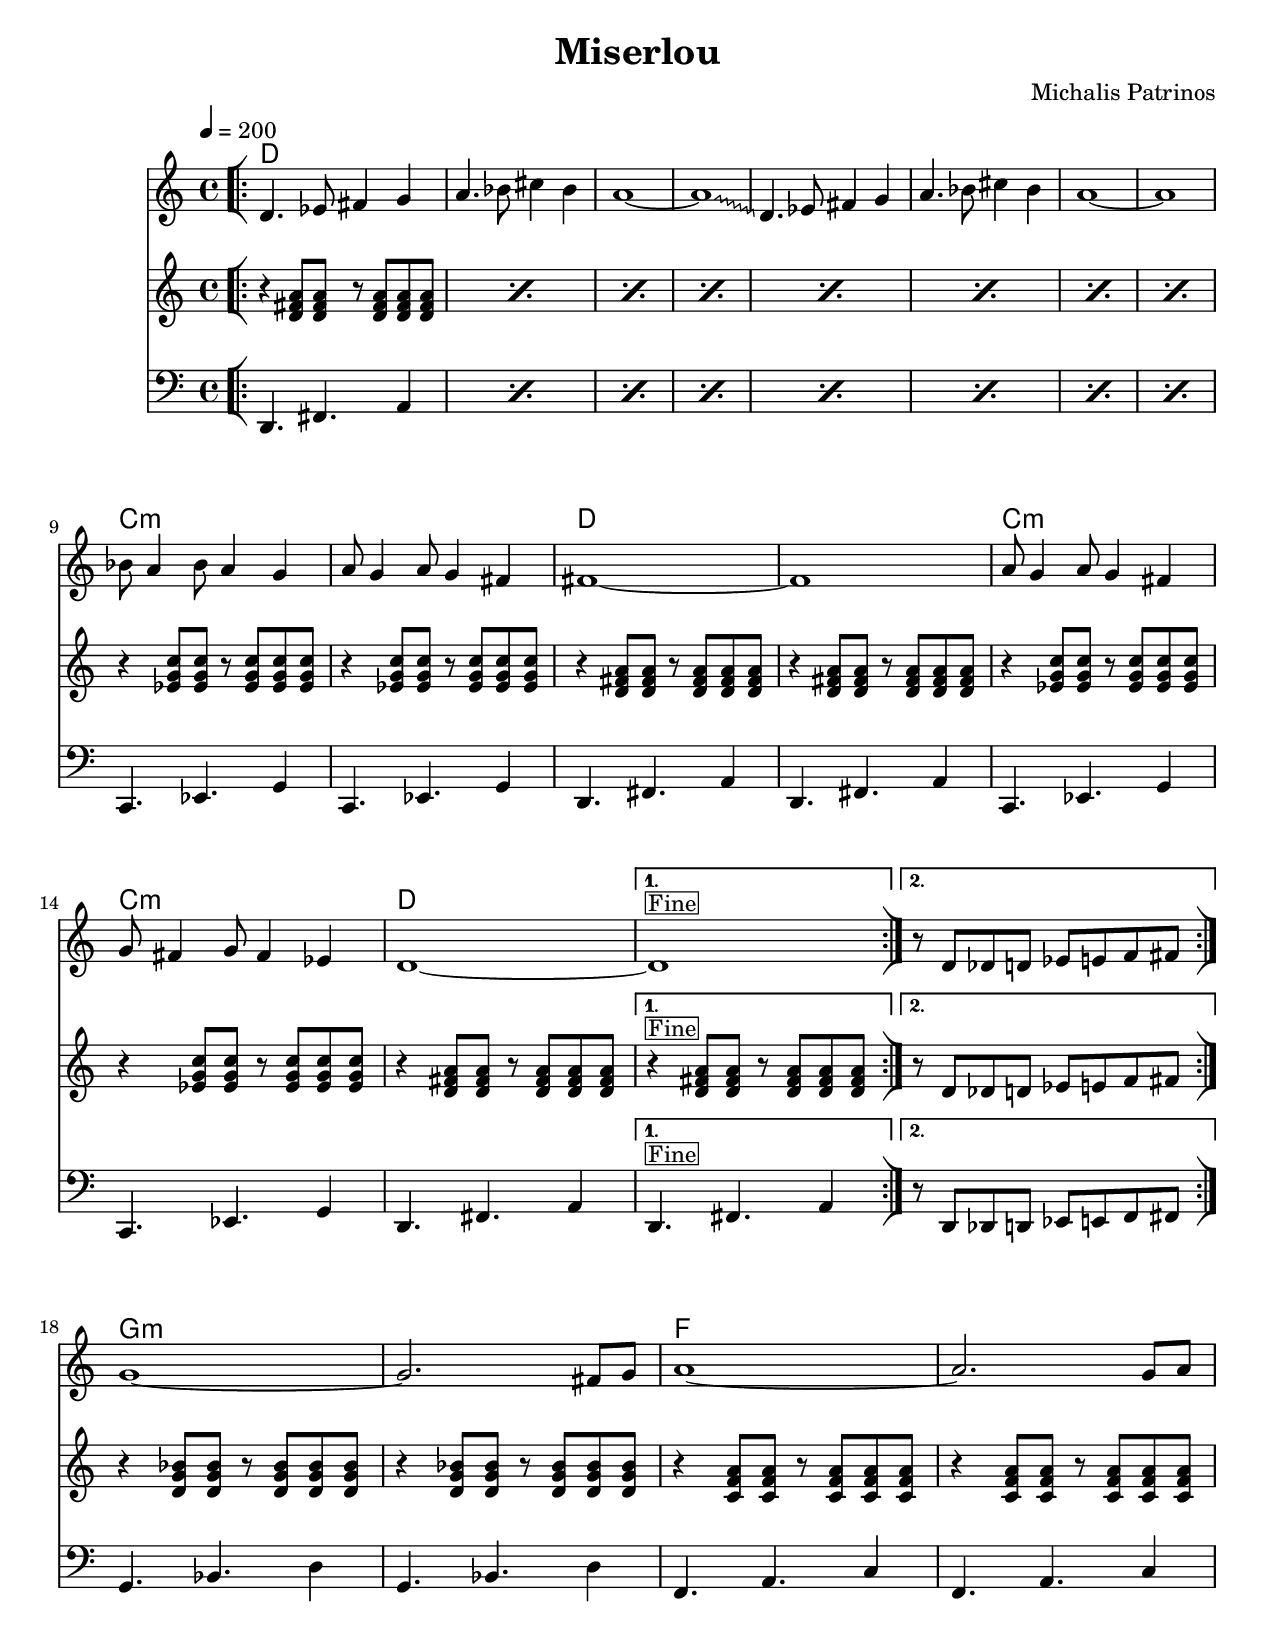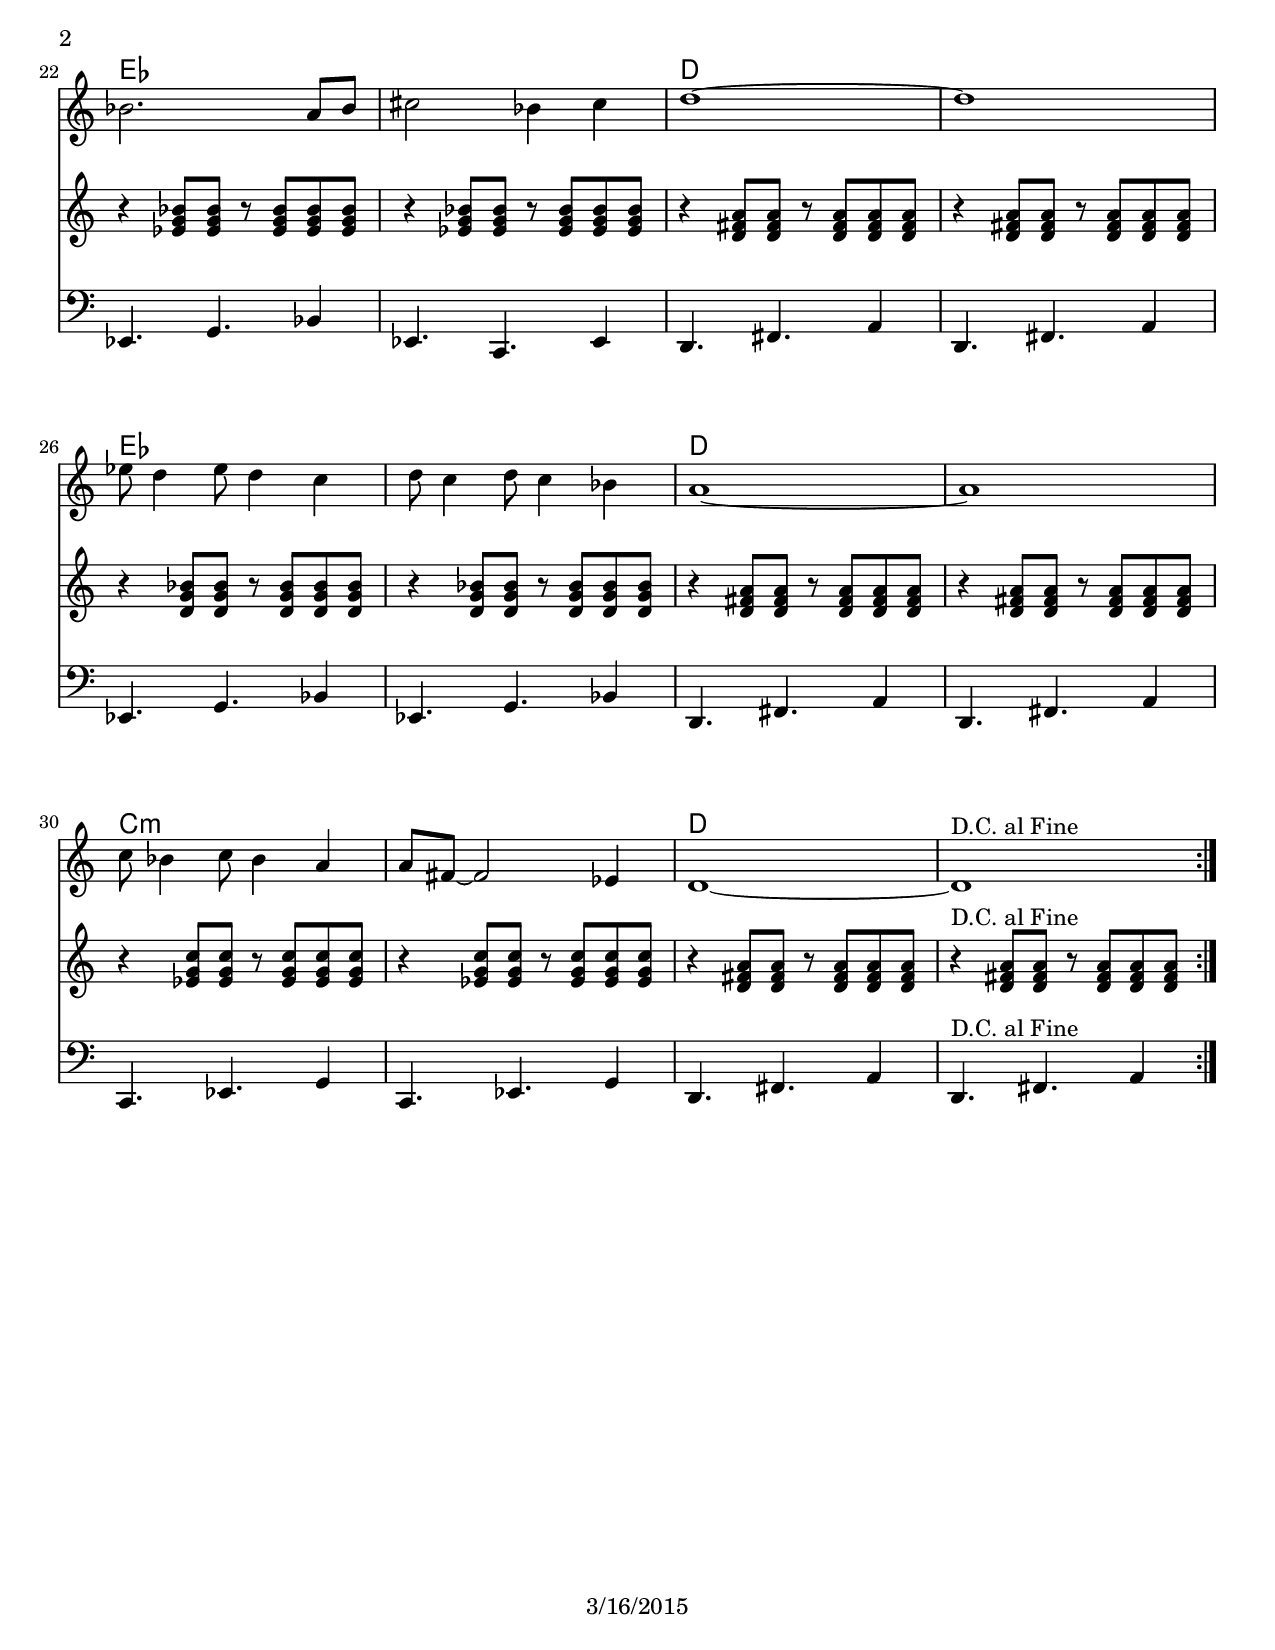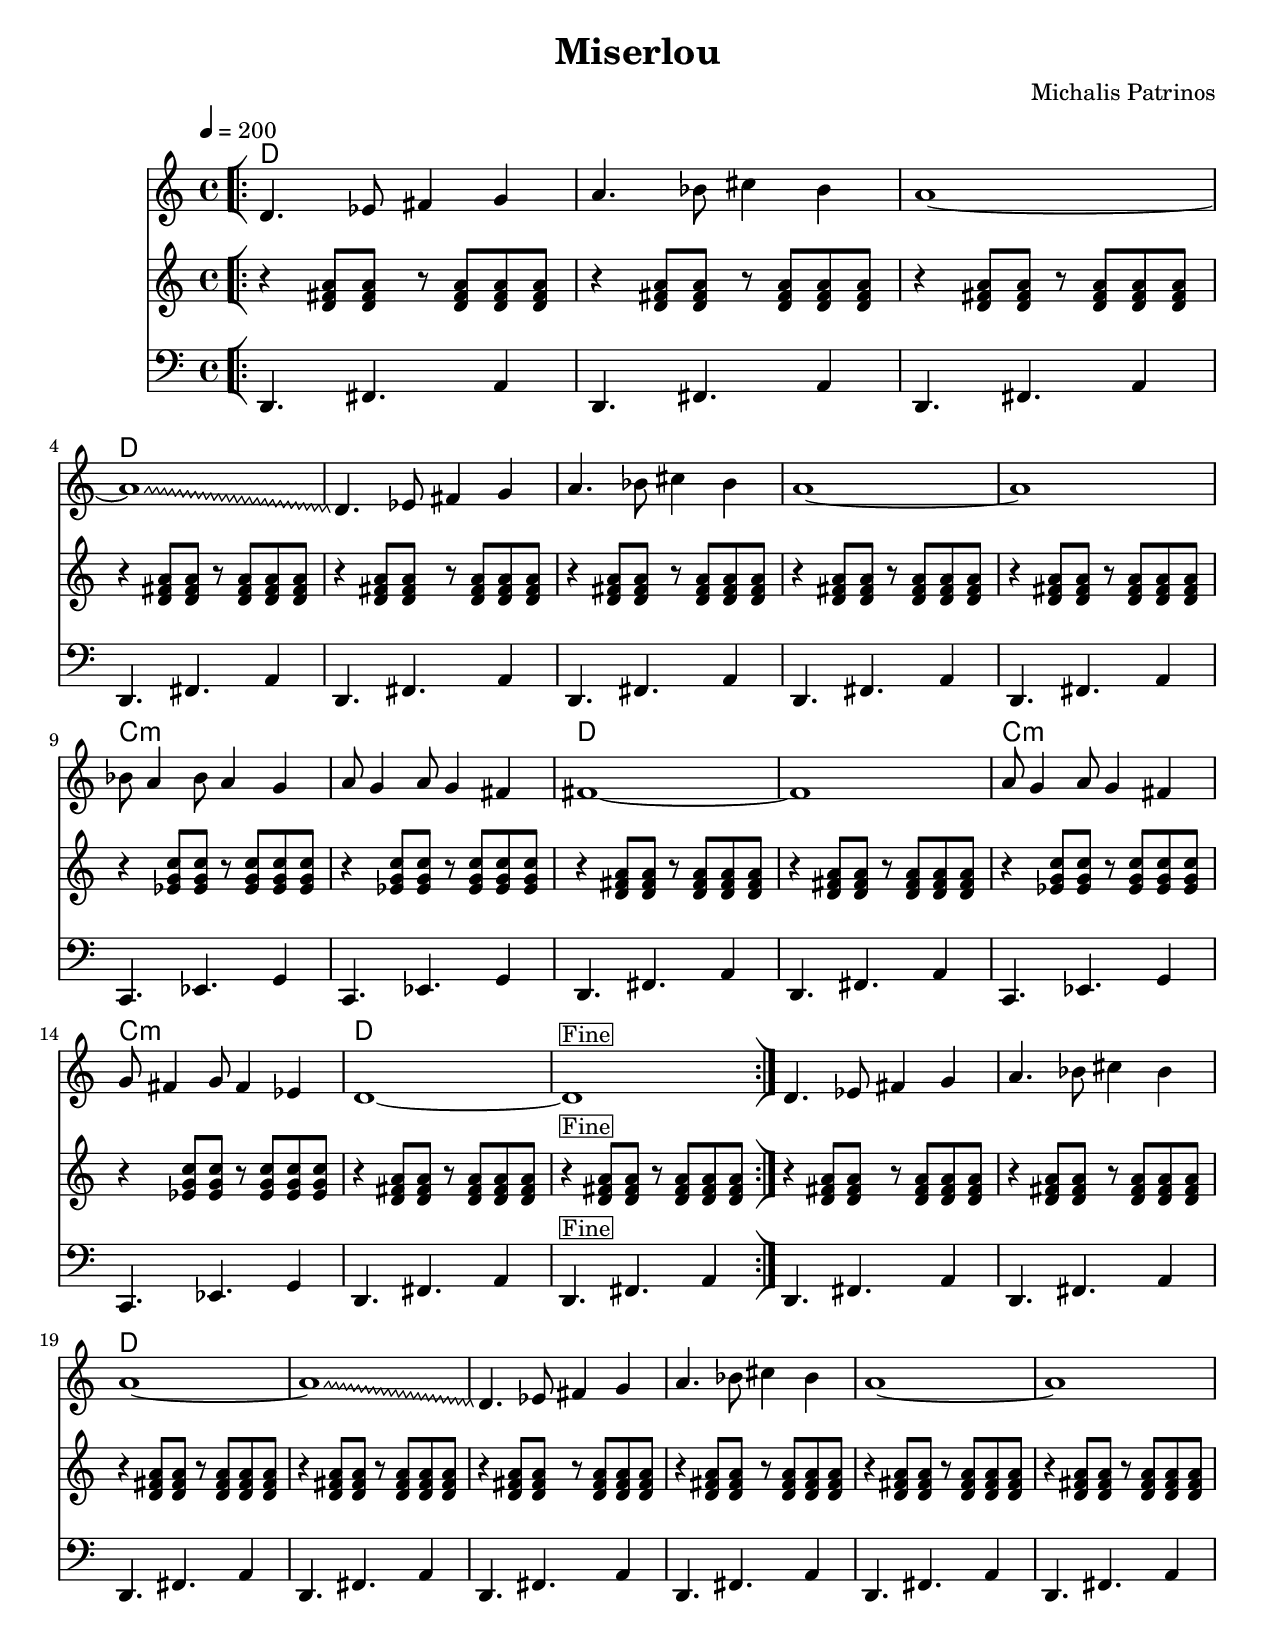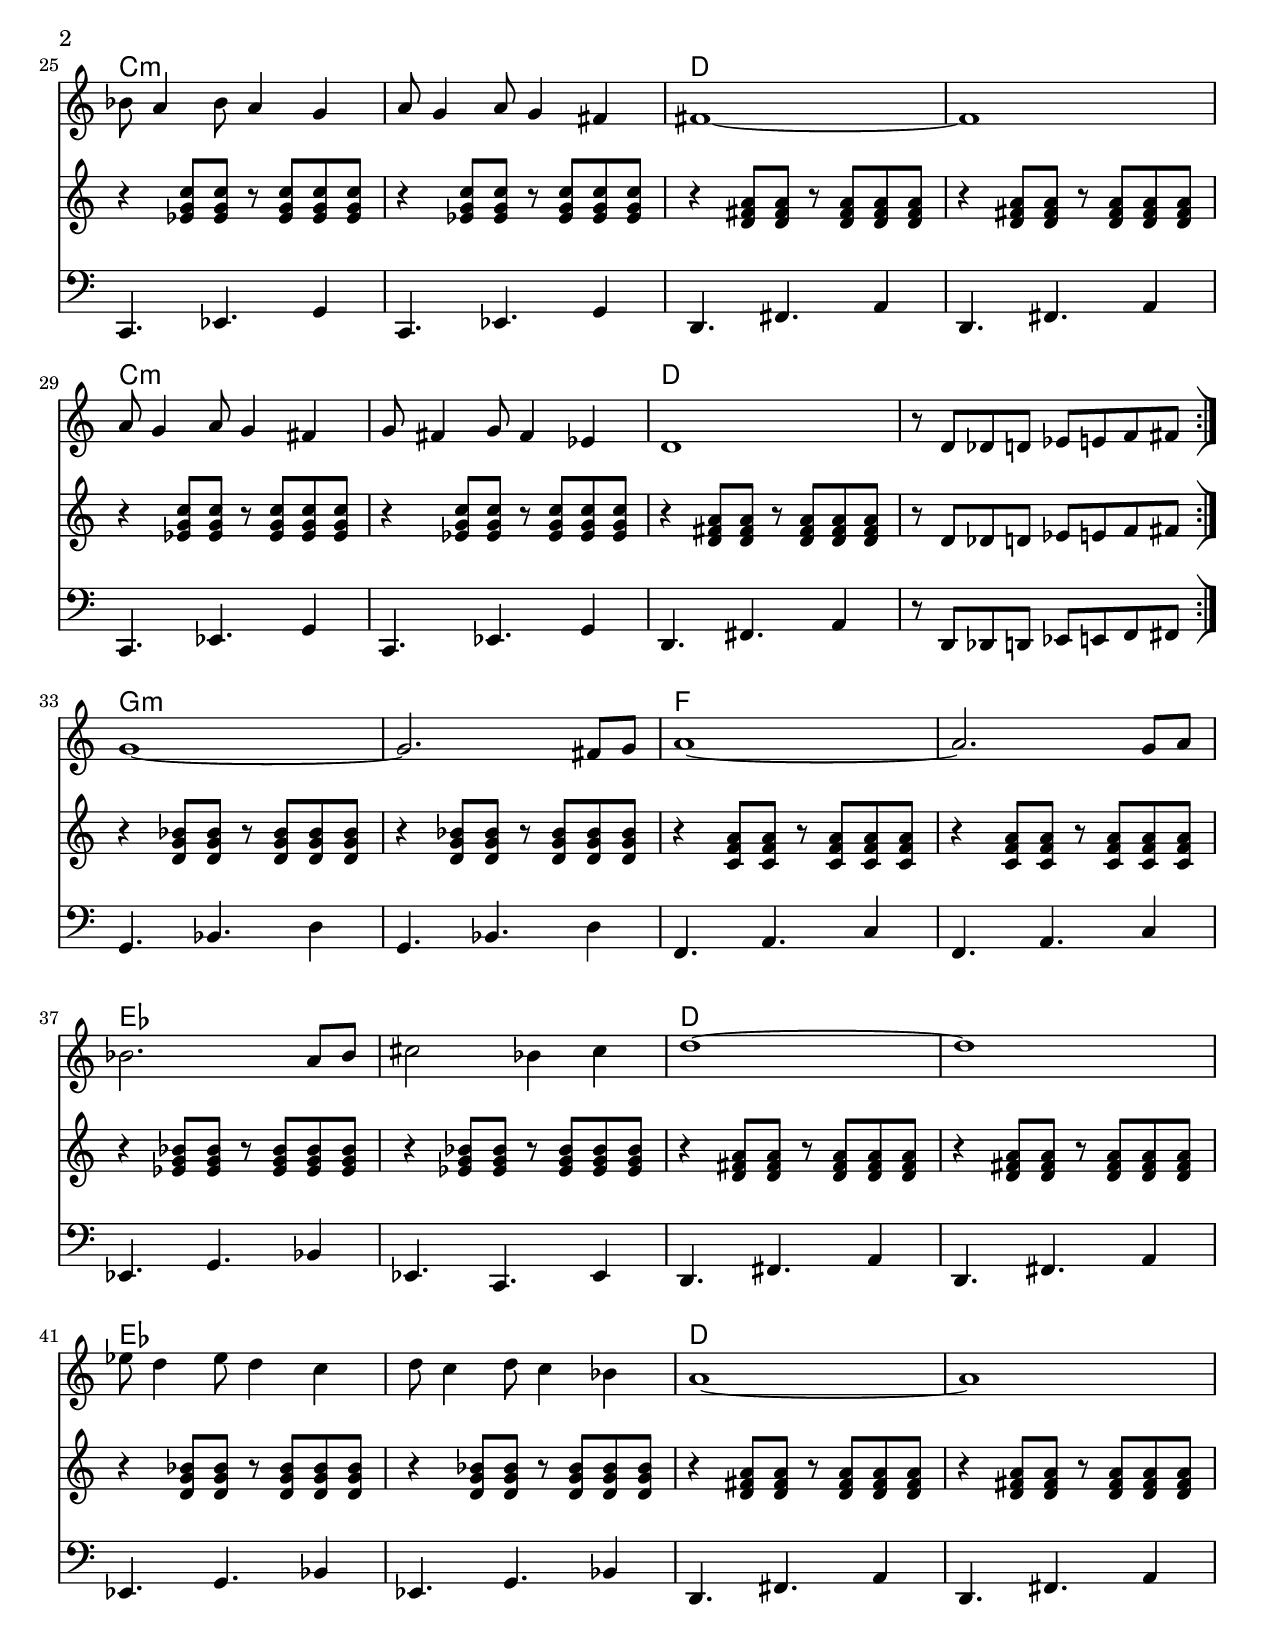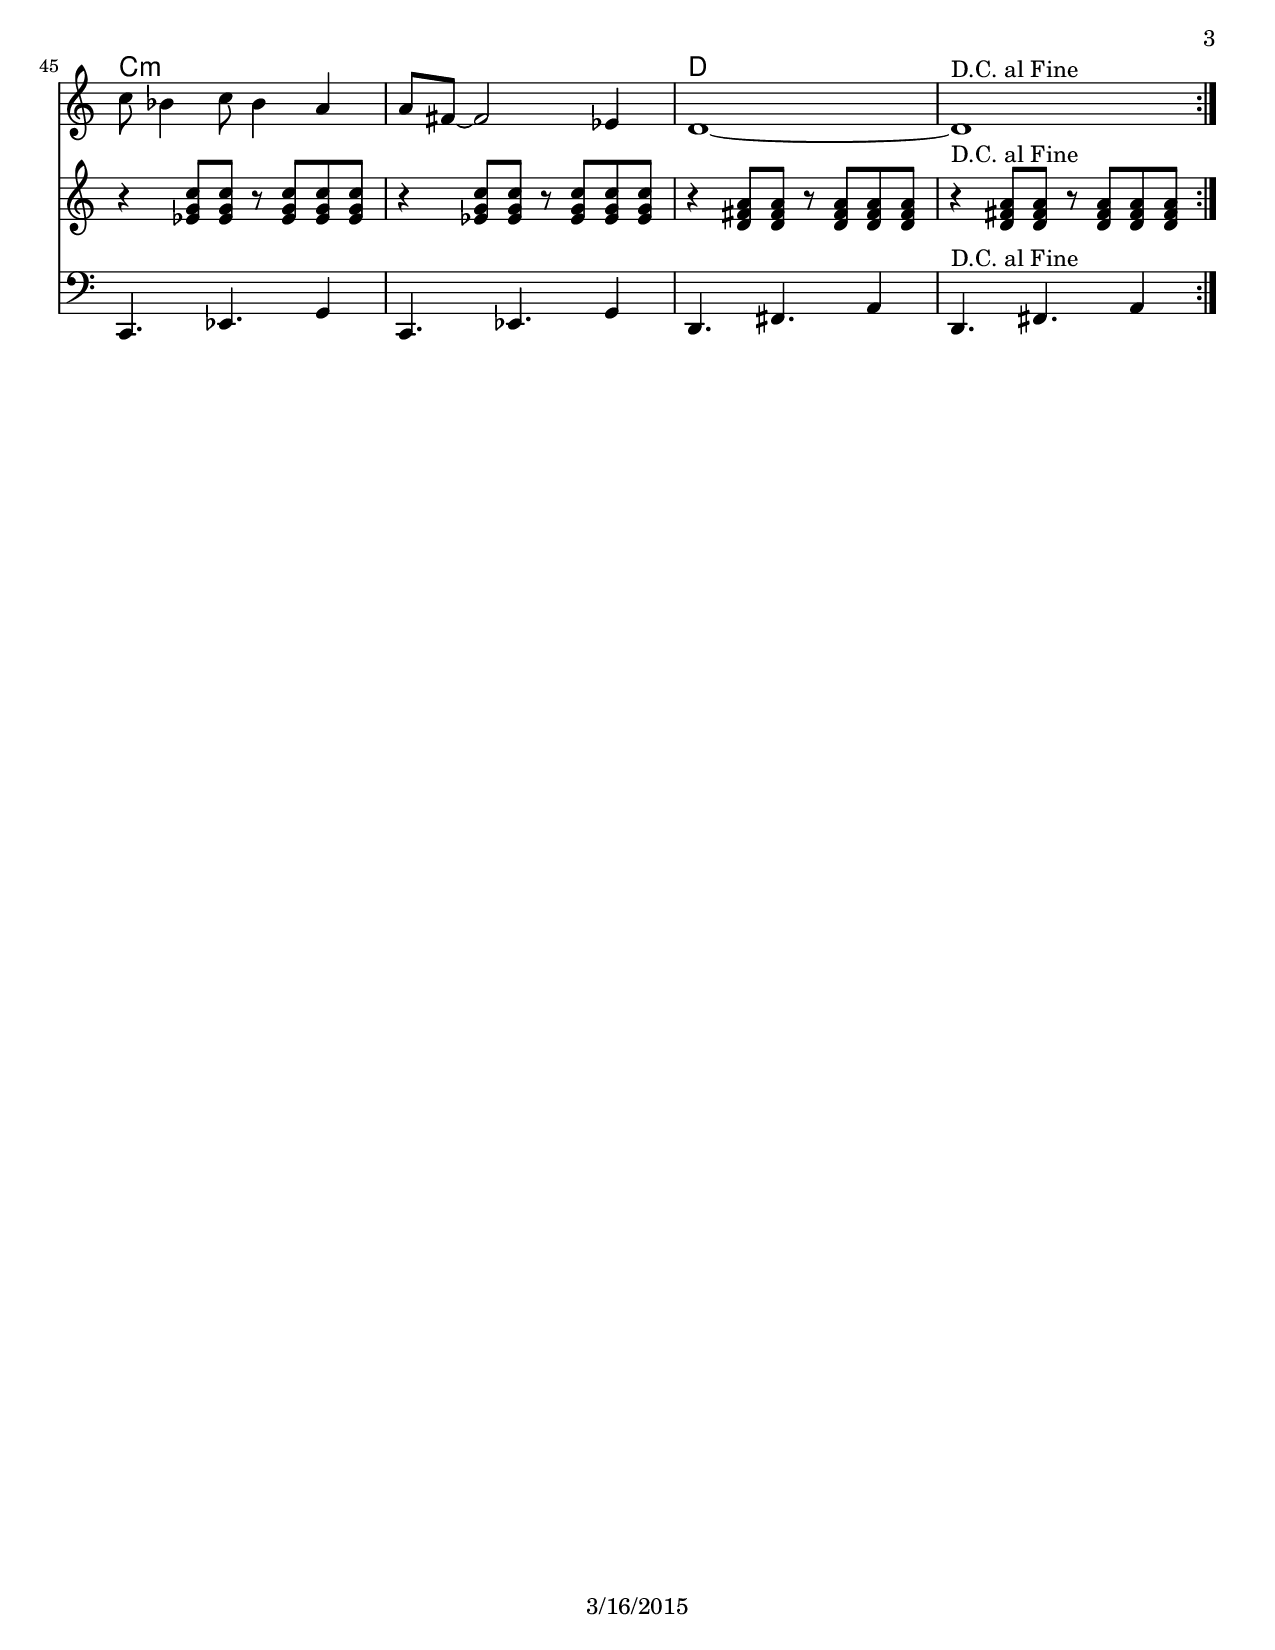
\version "2.18.2"

\header {
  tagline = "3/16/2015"
  title = "Miserlou"
  composer = "Michalis Patrinos"
  %copyright = \markup {\bold { "Default Form:" }  "Vamp, Head, 2, Head, 2, Bridge, Solos/Drum break, Head, 2"}
}
% \include "include.ly"
%description:Greek <a href="http://en.wikipedia.org/wiki/Rebetiko">Rebetiko</a> folk song dating back to at least 1927, claimed by many composers and cultures, with many Arabic, Jewish (<a href="http://en.wikipedia.org/wiki/Klezmer">Klezmer</a>) and Turkish versions, but best known today through <a href="http://en.wikipedia.org/wiki/Dick_Dale">Dick Dale</a>'s 1962 American surf rock interpretation. (From <a href="http://en.wikipedia.org/wiki/Misirlou">wikipedia entry</a>.)

%place a mark at bottom right
markdownright = { \once \override Score.RehearsalMark #'break-visibility = #begin-of-line-invisible \once \override Score.RehearsalMark #'self-alignment-X = #RIGHT \once \override Score.RehearsalMark #'direction = #DOWN }

%music pieces
%part: melody
melody = {
  \relative c' {
    \override Glissando.style = #'zigzag
    \bar "[|:"
    \repeat volta 2 {
      d4. ees8 fis4 g | a4. bes8 cis4 bes | a1~ | a\glissando |
      d,4. ees8 fis4 g | a4. bes8 cis4 bes | a1~ | a |
      \break
      bes8 a4 bes8 a4 g | a8 g4 a8 g4 fis | fis1~ | fis |
      a8 g4 a8 g4 fis | g8 fis4 g8 fis4 ees | d1~ |
    }
    \alternative {
      { d1^\markup \box "Fine" | \bar ":|]"}
      { r8 d des d ees e f fis \bar ":|]"}
    }
    \break
    g1~ | g2. fis8 g | a1~ | a2. g8 a |
    bes2. a8 bes | cis2 bes4 cis | d1~ | d |
    \break
    ees8 d4 ees8 d4 c4 | d8 c4 d8 c4 bes | a1~ a1 |
    c8 bes4 c8 bes4 a | a8 fis~ fis2 ees4 | d1~ | d ^\markup "D.C. al Fine" \bar ":|." |
  }
}

%part: tenor
tenor = {
  \relative c' {
    \bar "[|:"
    \repeat volta 2 {
      \repeat percent 8 {
        r4 <d fis a>8 <d fis a> r <d fis a> <d fis a> <d fis a> |
      }
      \break
      r4 <ees g c>8 <ees g c> r <ees g c> <ees g c> <ees g c> |
      r4 <ees g c>8 <ees g c> r <ees g c> <ees g c> <ees g c> |
      r4 <d fis a>8 <d fis a> r <d fis a> <d fis a> <d fis a> |
      r4 <d fis a>8 <d fis a> r <d fis a> <d fis a> <d fis a> |
      r4 <ees g c>8 <ees g c> r <ees g c> <ees g c> <ees g c> |
      r4 <ees g c>8 <ees g c> r <ees g c> <ees g c> <ees g c> |
      r4 <d fis a>8 <d fis a> r <d fis a> <d fis a> <d fis a> |
    }
    \alternative {
      { r4^\markup \box "Fine" <d fis a>8 <d fis a> r <d fis a> <d fis a> <d fis a> | \bar ":|]"}
      { r8 d des d ees e f fis |\bar ":|]"}
    }
    \break
    r4 <d g bes>8 <d g bes> r <d g bes> <d g bes> <d g bes> |
    r4 <d g bes>8 <d g bes> r <d g bes> <d g bes> <d g bes> |
    r4 <c f a>8 <c f a> r <c f a> <c f a> <c f a> |
    r4 <c f a>8 <c f a> r <c f a> <c f a> <c f a> |
    r4 <ees g bes>8 <ees g bes> r <ees g bes> <ees g bes> <ees g bes> |
    r4 <ees g bes>8 <ees g bes> r <ees g bes> <ees g bes> <ees g bes> |
    r4 <d fis a>8 <d fis a> r <d fis a> <d fis a> <d fis a> |
    r4 <d fis a>8 <d fis a> r <d fis a> <d fis a> <d fis a> |

    \break

    r4 <d g bes>8 <d g bes> r <d g bes> <d g bes> <d g bes> |
    r4 <d g bes>8 <d g bes> r <d g bes> <d g bes> <d g bes> |
    r4 <d fis a>8 <d fis a> r <d fis a> <d fis a> <d fis a> |
    r4 <d fis a>8 <d fis a> r <d fis a> <d fis a> <d fis a> |
    r4 <ees g c>8 <ees g c> r <ees g c> <ees g c> <ees g c> |

    r4 <ees g c>8 <ees g c> r <ees g c> <ees g c> <ees g c> |

    r4 <d fis a>8 <d fis a> r <d fis a> <d fis a> <d fis a> |
    r4^\markup "D.C. al Fine" <d fis a>8 <d fis a> r <d fis a> <d fis a> <d fis a> \bar ":|."|

  }
}

%part: bass
bass = {
  \relative c {
    \bar "[|:"
    \repeat volta 2 {
      \repeat percent 8 {
        d,4. fis a4 |
      }
      \break
      c,4. ees g4 | c,4. ees g4 | d4. fis a4 | d,4. fis a4 |
      c,4. ees g4 | c,4. ees g4 | d4. fis a4 |
    }
    \alternative {
      {d,4.^\markup \box "Fine" fis a4 | \bar ":|]"}
      { r8 d, des d ees e f fis |\bar ":|]"}
    }
    \break
    g4. bes d4 | | g,4. bes d4 | f,4. a c4 | f,4. a c4 |
    ees,4. g bes4 | ees,4. c ees4 | d4. fis a4 | d,4. fis a4
    \break
    ees4. g bes4 | ees,4. g bes4  | d,4. fis a4 | d,4. fis a4 |
    c,4. ees g4 | c,4. ees g4 | d4. fis a4 | d,4.^\markup "D.C. al Fine" fis a4 \bar ":|."|
  }
}

%part: changes
changes = \chordmode {
    \bar "[|:"
    \repeat volta 2 {
      \repeat percent 8 {
        d1
      }
      \break
      c1:m | c1:m | d1 | d1
      c1:m | c1:m | d1 |
    }
    \alternative {
      {d1 | \bar ":|]"}
      {d1 |\bar ":|]"}
    }
    \break
    g1:m | g1:m | f1 | f1 
    ees1 | ees1 | d1 | d1
    \break
    ees1 | ees1 | d1 | d1
    c1:m | c1:m | d1 | d1 \bar ":|."|
}

%%Generated layout
#(set-default-paper-size "letter")
\book {
  \score  {
    %\unfoldRepeats
    <<
      \set Score.markFormatter = #format-mark-box-numbers
      \transpose c c \new ChordNames { \set chordChanges = ##t \changes }

      \new Staff \with { \consists "Volta_engraver" } {
        \set Staff.midiInstrument = #"trumpet" \clef treble
        \tempo  4 = 200
        \override Score.RehearsalMark #'self-alignment-X = #LEFT
        \melody
      }

      \new Staff \with { \consists "Volta_engraver" } {
        \set Staff.midiInstrument = #"trombone" \clef treble
        \override Score.RehearsalMark #'self-alignment-X = #LEFT
        \tenor
      }
      \new Staff \with { \consists "Volta_engraver" } {
        \set Staff.midiInstrument = #"tuba" \clef bass
        \override Score.RehearsalMark #'self-alignment-X = #LEFT
        \bass
      }
    >>

    %\midi { }
    \layout { \context  {  \Score  \remove "Volta_engraver" } }
  }
}

\book {
  \score  {
    \unfoldRepeats
    <<
      \set Score.markFormatter = #format-mark-box-numbers
      \transpose c c \new ChordNames { \set chordChanges = ##t \changes }

      \new Staff \with { \consists "Volta_engraver" } {
        \set Staff.midiInstrument = #"trumpet" \clef treble
        \tempo  4 = 200
        \override Score.RehearsalMark #'self-alignment-X = #LEFT
        \melody
      }
      \new Staff \with { \consists "Volta_engraver" } {
        \set Staff.midiInstrument = #"trombone" \clef treble
        \override Score.RehearsalMark #'self-alignment-X = #LEFT
        \tenor
      }
      \new Staff \with { \consists "Volta_engraver" } {
        \set Staff.midiInstrument = #"tuba" \clef bass
        \override Score.RehearsalMark #'self-alignment-X = #LEFT
        \bass
      }
    >>

    \midi { }
    \layout { \context  {  \Score  \remove "Volta_engraver" } }
  }
}